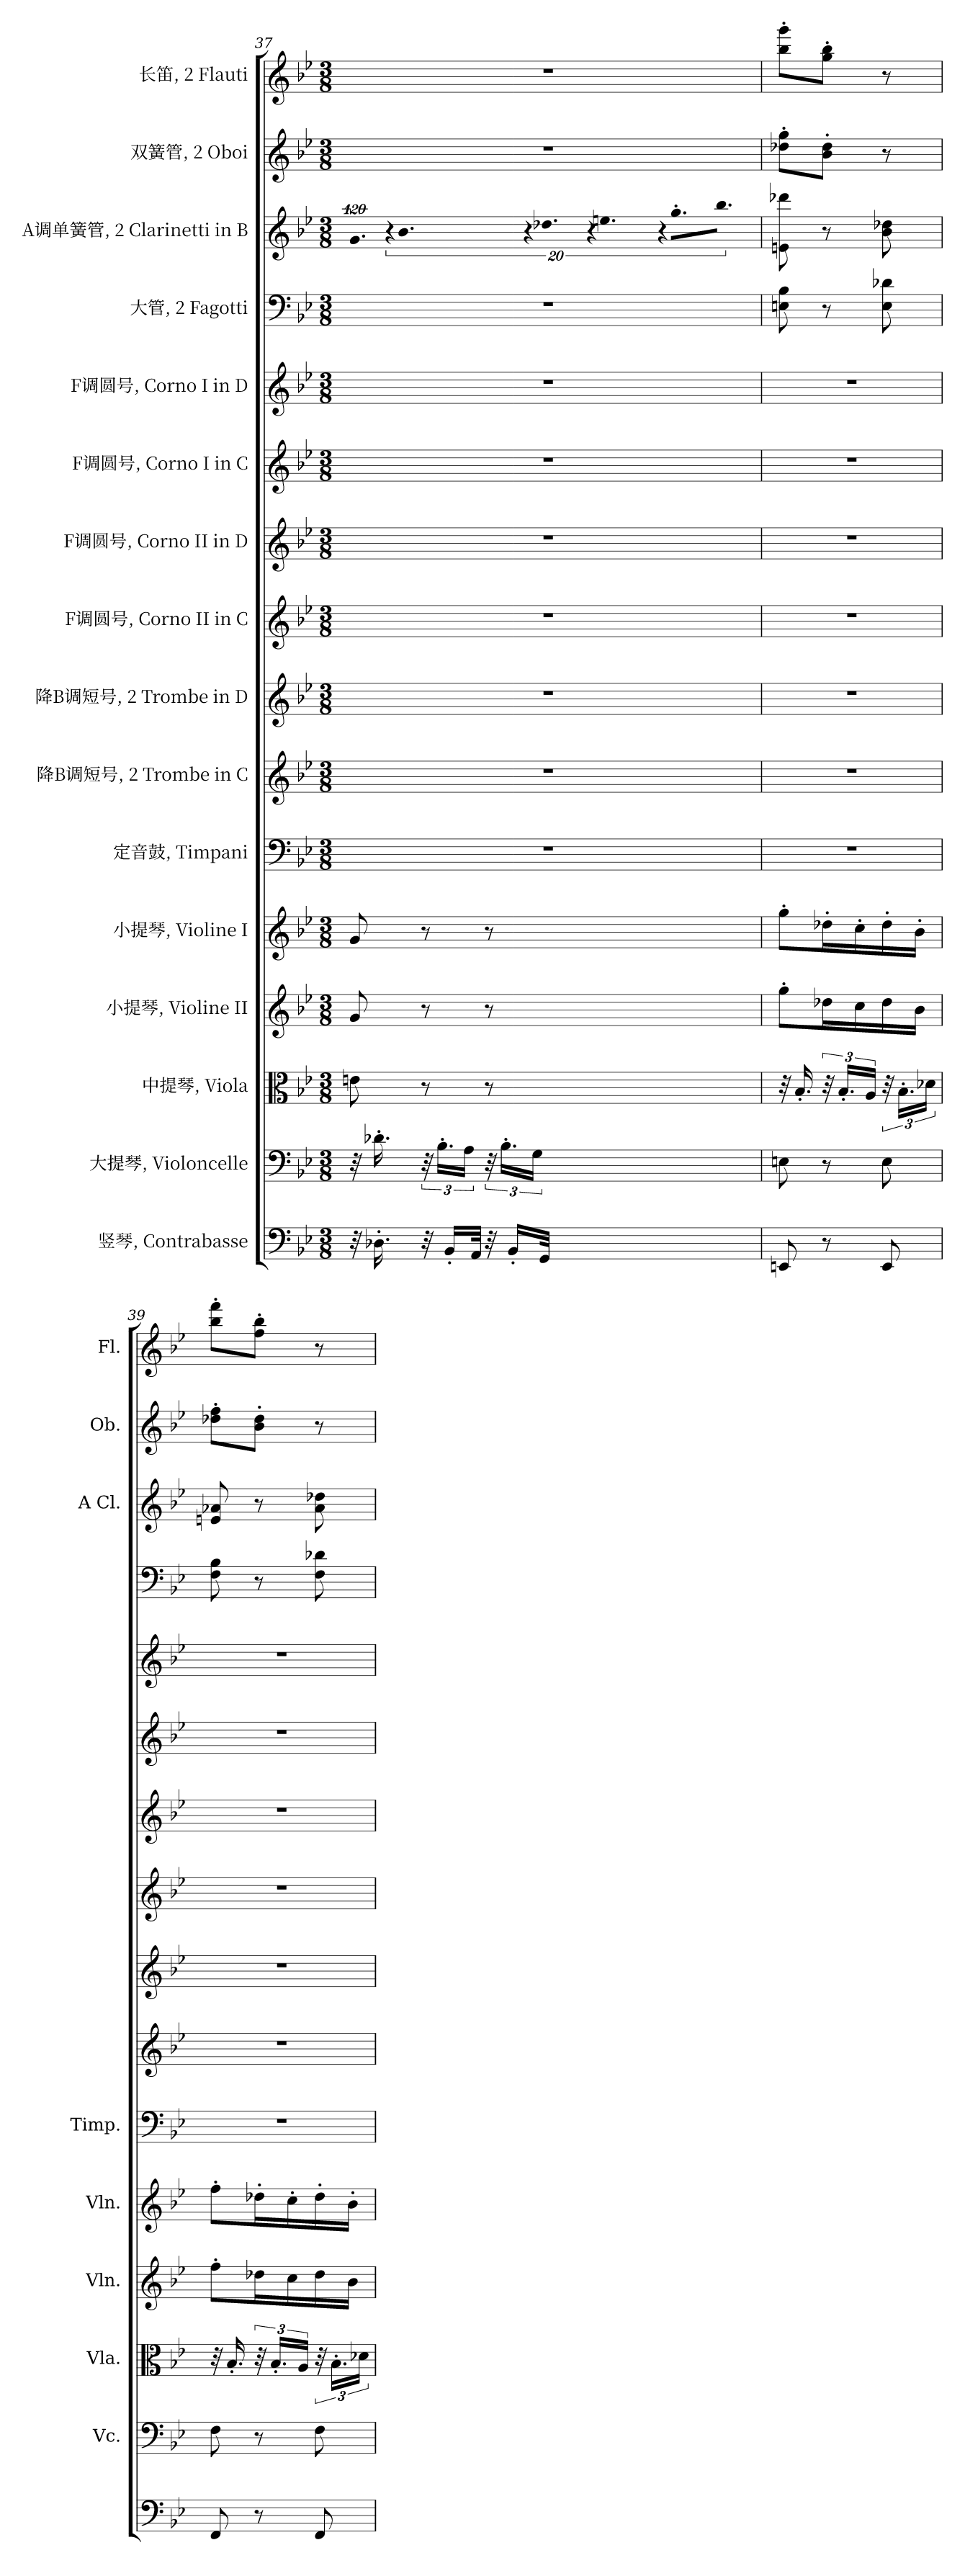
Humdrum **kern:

**kern	**kern	**kern	**kern	**kern	**kern	**kern	**kern	**kern	**kern	**kern	**kern	**kern	**kern	**kern	**kern
*part16	*part15	*part14	*part13	*part12	*part11	*part10	*part9	*part8	*part7	*part6	*part5	*part4	*part3	*part2	*part1
*staff16	*staff15	*staff14	*staff13	*staff12	*staff11	*staff10	*staff9	*staff8	*staff7	*staff6	*staff5	*staff4	*staff3	*staff2	*staff1
*I"竖琴, Contrabasse	*I"大提琴, Violoncelle	*I"中提琴, Viola	*I"小提琴, Violine II	*I"小提琴, Violine I	*I"定音鼓, Timpani	*I"降B调短号, 2 Trombe in C	*I"降B调短号, 2 Trombe in D	*I"F调圆号, Corno II in C	*I"F调圆号, Corno II in D	*I"F调圆号, Corno I in C	*I"F调圆号, Corno I in D	*I"大管, 2 Fagotti	*I"A调单簧管, 2 Clarinetti in B	*I"双簧管, 2 Oboi	*I"长笛, 2 Flauti
*	*I'Vc.	*I'Vla.	*I'Vln.	*I'Vln.	*I'Timp.	*	*	*	*	*	*	*	*I'A Cl.	*I'Ob.	*I'Fl.
*clefF4	*clefF4	*clefC3	*clefG2	*clefG2	*clefF4	*clefG2	*clefG2	*clefG2	*clefG2	*clefG2	*clefG2	*clefF4	*clefG2	*clefG2	*clefG2
*	*	*	*	*	*	*ITrd1c2	*ITrd1c2	*ITrd4c7	*ITrd4c7	*ITrd4c7	*ITrd4c7	*	*ITrd2c3	*	*
*k[b-e-]	*k[b-e-]	*k[b-e-]	*k[b-e-]	*k[b-e-]	*k[b-e-]	*k[b-e-a-d-]	*k[b-e-a-d-]	*k[b-e-a-]	*k[b-e-a-]	*k[b-e-a-]	*k[b-e-a-]	*k[b-e-]	*k[f#]	*k[b-e-]	*k[b-e-]
*M3/8	*M3/8	*M3/8	*M3/8	*M3/8	*M3/8	*M3/8	*M3/8	*M3/8	*M3/8	*M3/8	*M3/8	*M3/8	*M3/8	*M3/8	*M3/8
*MM117	*MM117	*MM117	*MM117	*MM117	*MM117	*MM117	*MM117	*MM117	*MM117	*MM117	*MM117	*MM117	*MM117	*MM117	*MM117
=37	=37	=37	=37	=37	=37	=37	=37	=37	=37	=37	=37	=37	=37	=37	=37
!	!	!	!	!	!	!	!	!	!	!	!	!	!LO:N:vis=32.	!	!
32r	32r	8en\	8g/	8g/	4.r	4.r	4.r	4.r	4.r	4.r	4.r	4.r	1920%103e/	4.r	4.r
16.D-X'\	16.d-X'\	.	.	.	.	.	.	.	.	.	.	.	.	.	.
!	!	!	!	!	!	!	!	!	!	!	!	!	!LO:N:vis=64.	!	!
.	.	.	.	.	.	.	.	.	.	.	.	.	640%17r	.	.
!	!	!	!	!	!	!	!	!	!	!	!	!	!LO:N:vis=32.	!	!
.	.	.	.	.	.	.	.	.	.	.	.	.	640%17g\	.	.
.	.	.	.	.	.	.	.	.	.	.	.	.	1920ryy	.	.
!	!	!	!	!	!	!	!	!	!	!	!	!	!LO:N:vis=64.	!	!
.	.	.	.	.	.	.	.	.	.	.	.	.	640%17r	.	.
32r	48r	8r	8r	8r	.	.	.	.	.	.	.	.	.	.	.
!	!	!	!	!	!	!	!	!	!	!	!	!	!LO:N:vis=32.	!	!
.	.	.	.	.	.	.	.	.	.	.	.	.	1920%103b-X\	.	.
.	24.B-'\LL	.	.	.	.	.	.	.	.	.	.	.	.	.	.
16BB-'/LL	.	.	.	.	.	.	.	.	.	.	.	.	.	.	.
!	!	!	!	!	!	!	!	!	!	!	!	!	!LO:N:vis=64.	!	!
.	.	.	.	.	.	.	.	.	.	.	.	.	640%17r	.	.
.	24A\JJ	.	.	.	.	.	.	.	.	.	.	.	.	.	.
!	!	!	!	!	!	!	!	!	!	!	!	!	!LO:N:vis=32.	!	!
.	.	.	.	.	.	.	.	.	.	.	.	.	640%17cc#X\	.	.
32AA/JJk	.	.	.	.	.	.	.	.	.	.	.	.	.	.	.
.	.	.	.	.	.	.	.	.	.	.	.	.	1920ryy	.	.
!	!	!	!	!	!	!	!	!	!	!	!	!	!LO:N:vis=64.	!	!
.	.	.	.	.	.	.	.	.	.	.	.	.	640%17r	.	.
32r	48r	8r	8r	8r	.	.	.	.	.	.	.	.	.	.	.
!	!	!	!	!	!	!	!	!	!	!	!	!	!LO:N:vis=32.	!	!
.	.	.	.	.	.	.	.	.	.	.	.	.	1920%103ee'\LLL	.	.
.	24.B-'\LL	.	.	.	.	.	.	.	.	.	.	.	.	.	.
16BB-'/LL	.	.	.	.	.	.	.	.	.	.	.	.	.	.	.
!	!	!	!	!	!	!	!	!	!	!	!	!	!LO:N:vis=32.	!	!
.	.	.	.	.	.	.	.	.	.	.	.	.	1920%103gg\JJJ	.	.
.	24G\JJ	.	.	.	.	.	.	.	.	.	.	.	.	.	.
32GG/JJk	.	.	.	.	.	.	.	.	.	.	.	.	.	.	.
!!LO:PB:g=z
=38	=38	=38	=38	=38	=38	=38	=38	=38	=38	=38	=38	=38	=38	=38	=38
*	*	*	*	*	*	*	*	*	*	*	*	*	*	*	*MM117
8EEn/	8En\	32r	8gg'\L	8gg'\L	4.r	4.r	4.r	4.r	4.r	4.r	4.r	8En\ 8B-\	8c#X\ 8bb-X\	8dd-X\' 8gg\'L	8bb-\' 8ggg\'L
.	.	16.B-'/	.	.	.	.	.	.	.	.	.	.	.	.	.
*	*	*	*	*	*	*	*	*	*	*	*	*	*	*	*MM130
8r	8r	48r	16dd-X\L	16dd-X'\L	.	.	.	.	.	.	.	8r	8r	8b-\' 8dd-\'J	8gg\' 8bb-\'J
.	.	24.B-'/LL	.	.	.	.	.	.	.	.	.	.	.	.	.
.	.	.	16cc\	16cc'\	.	.	.	.	.	.	.	.	.	.	.
.	.	24A/JJ	.	.	.	.	.	.	.	.	.	.	.	.	.
*	*	*	*	*	*	*	*	*	*	*	*	*	*	*	*MM124
8EE/	8E\	48r	16dd-\	16dd-'\	.	.	.	.	.	.	.	8E\ 8d-X\	8g\ 8b-X\	8r	8r
.	.	24.B-'\LL	.	.	.	.	.	.	.	.	.	.	.	.	.
.	.	.	16b-\JJ	16b-'\JJ	.	.	.	.	.	.	.	.	.	.	.
.	.	24d-X\JJ	.	.	.	.	.	.	.	.	.	.	.	.	.
=39	=39	=39	=39	=39	=39	=39	=39	=39	=39	=39	=39	=39	=39	=39	=39
*	*	*	*	*	*	*	*	*	*	*	*	*	*	*	*MM117
8FF/	8F\	32r	8ff'\L	8ff'\L	4.r	4.r	4.r	4.r	4.r	4.r	4.r	8F\ 8B-\	8c#X/ 8fn/	8dd-X\' 8ff\'L	8bb-\' 8fff\'L
.	.	16.B-'/	.	.	.	.	.	.	.	.	.	.	.	.	.
*	*	*	*	*	*	*	*	*	*	*	*	*	*	*	*MM130
8r	8r	48r	16dd-X\L	16dd-X'\L	.	.	.	.	.	.	.	8r	8r	8b-\' 8dd-\'J	8ff\' 8bb-\'J
.	.	24.B-'/LL	.	.	.	.	.	.	.	.	.	.	.	.	.
.	.	.	16cc\	16cc'\	.	.	.	.	.	.	.	.	.	.	.
.	.	24A/JJ	.	.	.	.	.	.	.	.	.	.	.	.	.
*	*	*	*	*	*	*	*	*	*	*	*	*	*	*	*MM124
8FF/	8F\	48r	16dd-\	16dd-'\	.	.	.	.	.	.	.	8F\ 8d-X\	8f\ 8b-X\	8r	8r
.	.	24.B-'\LL	.	.	.	.	.	.	.	.	.	.	.	.	.
.	.	.	16b-\JJ	16b-'\JJ	.	.	.	.	.	.	.	.	.	.	.
.	.	24d-X\JJ	.	.	.	.	.	.	.	.	.	.	.	.	.
=	=	=	=	=	=	=	=	=	=	=	=	=	=	=	=
*-	*-	*-	*-	*-	*-	*-	*-	*-	*-	*-	*-	*-	*-	*-	*-
